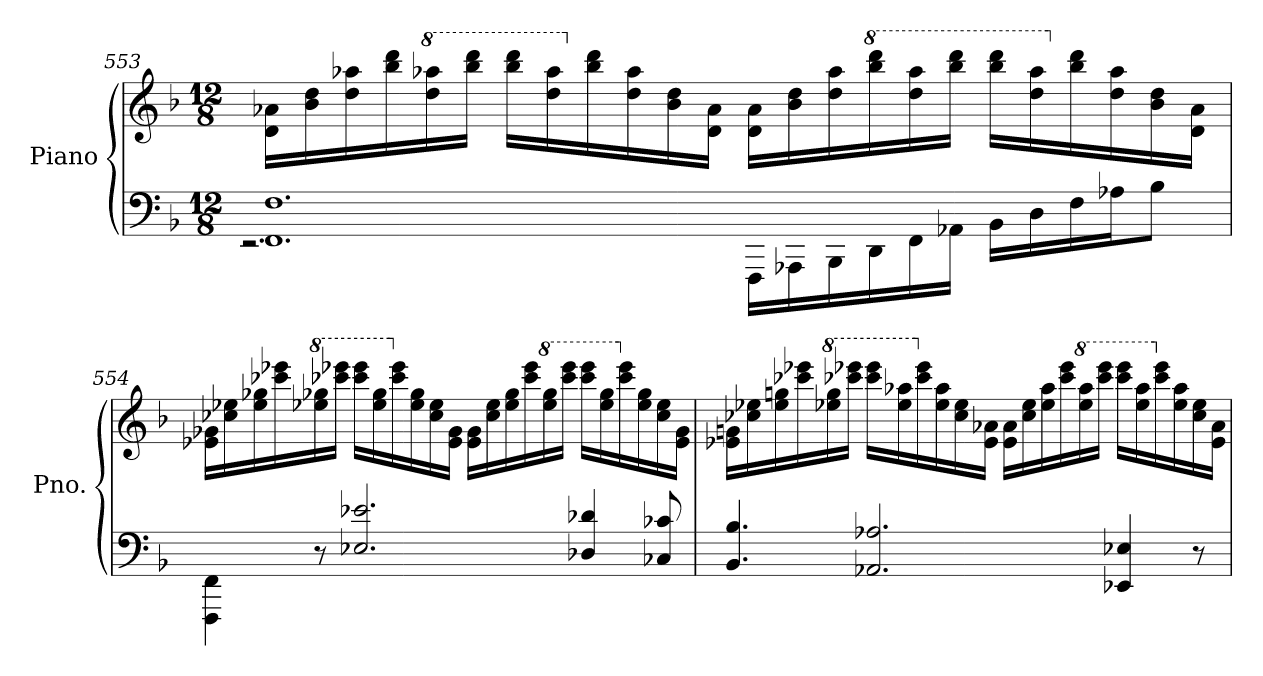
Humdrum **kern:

**kern	**kern
*part1	*part1
*staff2	*staff1
*I"Piano	*
*I'Pno.	*
*clefF4	*clefG2
*k[b-]	*k[b-]
*M12/8	*M12/8
=553	=553
*^	*
1.FF 1.F	2.rEE	16d\ 16a-X\LL
.	.	16b-\ 16dd\
.	.	16dd\ 16aa-X\
.	.	16bb-\ 16ddd\
*	*	*8va
.	.	16ddd\ 16aaa-X\
.	.	16bbb-\ 16dddd\JJ
.	.	16bbb-\ 16dddd\LL
.	.	16ddd\ 16aaa-\
*	*	*X8va
.	.	16bb-\ 16ddd\
.	.	16dd\ 16aa-\
.	.	16b-\ 16dd\
.	.	16d\ 16a-\JJ
.	16FFF\LL	16d\ 16a-\LL
.	16AAA-X\	16b-\ 16dd\
.	16BBB-\	16dd\ 16aa-\
*	*	*8va
.	16DD\	16bbb-\ 16dddd\
.	16FF\	16ddd\ 16aaa-\
.	16AA-X\JJ	16bbb-\ 16dddd\JJ
.	16BB-\LL	16bbb-\ 16dddd\LL
.	16D\	16ddd\ 16aaa-\
*	*	*X8va
.	16F\	16bb-\ 16ddd\
.	16A-X\J	16dd\ 16aa-\
.	8B-\J	16b-\ 16dd\
.	.	16d\ 16a-\JJ
*v	*v	*
!!LO:LB:g=z
=554	=554
4FFF\ 4FF\	16e-X\ 16g-X\LL
.	16cc-X\ 16ee-X\
.	16ee-\ 16gg-X\
.	16ccc-X\ 16eee-X\
*	*8va
8r	16eee-X\ 16ggg-X\
.	16cccc-X\ 16eeee-X\JJ
2.E-X/ 2.e-X/	16cccc-\ 16eeee-\LL
.	16eee-\ 16ggg-\
*	*X8va
.	16ccc-\ 16eee-\
.	16ee-\ 16gg-\
.	16cc-\ 16ee-\
.	16e-\ 16g-\JJ
.	16e-\ 16g-\LL
.	16cc-\ 16ee-\
.	16ee-\ 16gg-\
.	16ccc-\ 16eee-\
*	*8va
.	16eee-\ 16ggg-\
.	16cccc-\ 16eeee-\JJ
4D-X/ 4d-X/	16cccc-\ 16eeee-\LL
.	16eee-\ 16ggg-\
*	*X8va
.	16ccc-\ 16eee-\
.	16ee-\ 16gg-\
8C-X/ 8c-X/	16cc-\ 16ee-\
.	16e-\ 16g-\JJ
=555	=555
4.BB-/ 4.B-/	16e-X\ 16gn\LL
.	16cc-X\ 16ee-X\
.	16ee-\ 16ggn\
.	16ccc-X\ 16eee-X\
*	*8va
.	16eee-X\ 16ggg\
.	16cccc-X\ 16eeee-X\JJ
2.AA-X/ 2.A-X/	16cccc-\ 16eeee-\LL
.	16eee-\ 16aaa-X\
*	*X8va
.	16ccc-\ 16eee-\
.	16ee-\ 16aa-\
.	16cc-\ 16ee-\
.	16e-\ 16a-X\JJ
.	16e-\ 16a-\LL
.	16cc-\ 16ee-\
.	16ee-\ 16aa-\
.	16ccc-\ 16eee-\
*	*8va
.	16eee-\ 16aaa-\
.	16cccc-\ 16eeee-\JJ
4EE-X/ 4E-X/	16cccc-\ 16eeee-\LL
.	16eee-\ 16aaa-\
*	*X8va
.	16ccc-\ 16eee-\
.	16ee-\ 16aa-\
8r	16cc-\ 16ee-\
.	16e-\ 16a-\JJ
=	=
*-	*-
